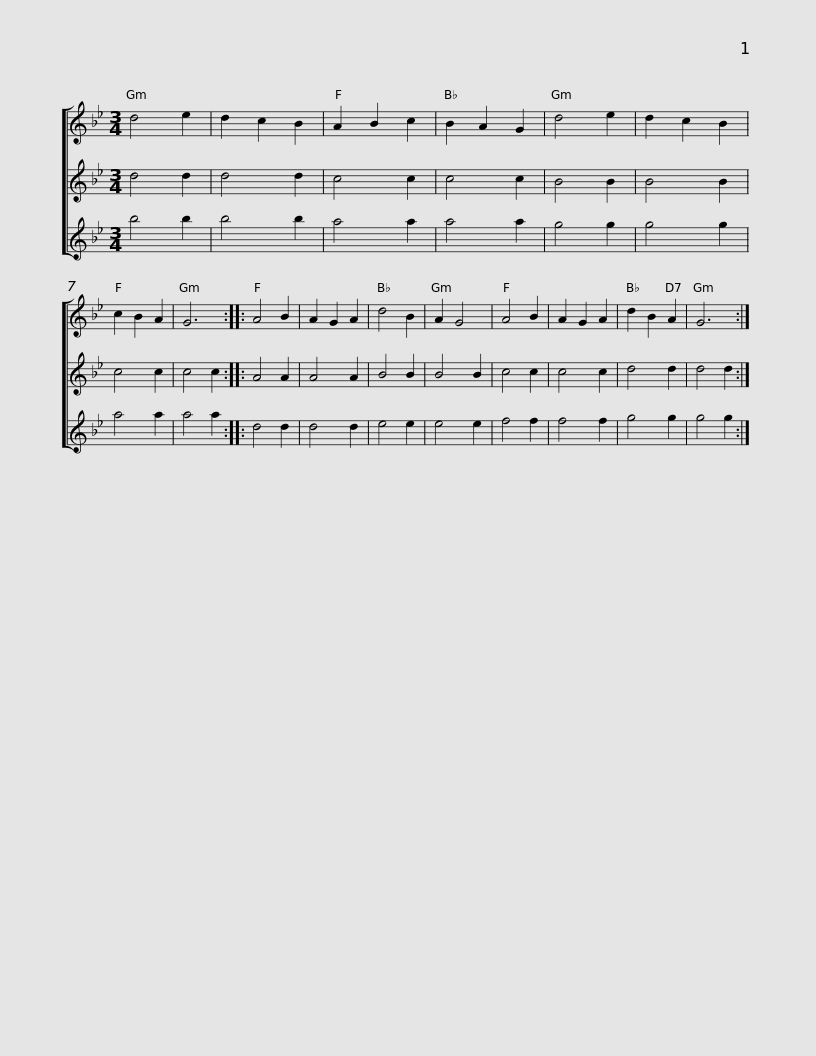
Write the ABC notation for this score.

X:1
%%score [ 1 2 3 ]
L:1/8
M:3/4
I:linebreak $
K:Gmin
V:1 treble
V:2 treble
V:3 treble
V:1
 d4 e2 | d2 c2 B2 | A2 B2 c2 | B2 A2 G2 | d4 e2 | %5
 d2 c2 B2 | c2 B2 A2 | G6 :: A4 B2 | A2 G2 A2 | %10
 d4 B2 | A2 G4 | A4 B2 |$ A2 G2 A2 | d2 B2 A2 | %15
 G6 :| %16
V:2
 d4 d2 | d4 d2 | c4 c2 | c4 c2 | B4 B2 | %5
 B4 B2 | c4 c2 | c4 c2 :: A4 A2 | A4 A2 | %10
 B4 B2 | B4 B2 | c4 c2 |$ c4 c2 | d4 d2 | %15
 d4 d2 :| %16
V:3
 b4 b2 | b4 b2 | a4 a2 | a4 a2 | g4 g2 | %5
 g4 g2 | a4 a2 | a4 a2 :: d4 d2 | d4 d2 | %10
 e4 e2 | e4 e2 | f4 f2 |$ f4 f2 | g4 g2 | %15
 g4 g2 :| %16
